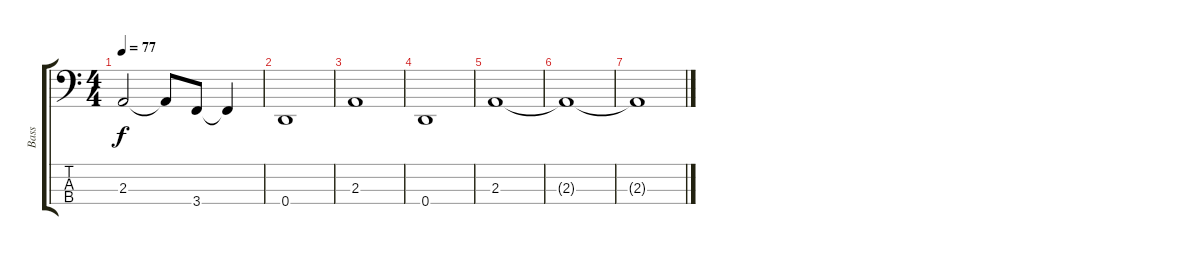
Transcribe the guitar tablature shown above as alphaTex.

\track ("Bass" "Bass") {instrument electricbassfinger}
\staff {score tabs}
\tuning (F2 C2 G1 D1) {hide}
\ts (4 4)
\tempo 77
\clef f4
\ks c
2.3.2{dy f} 2.3{t}.8 3.4.8 3.4{t}.4 |
0.4.1 |
2.3.1 |
0.4.1 |
2.3.1 |
2.3{t}.1 |
2.3{t}.1
